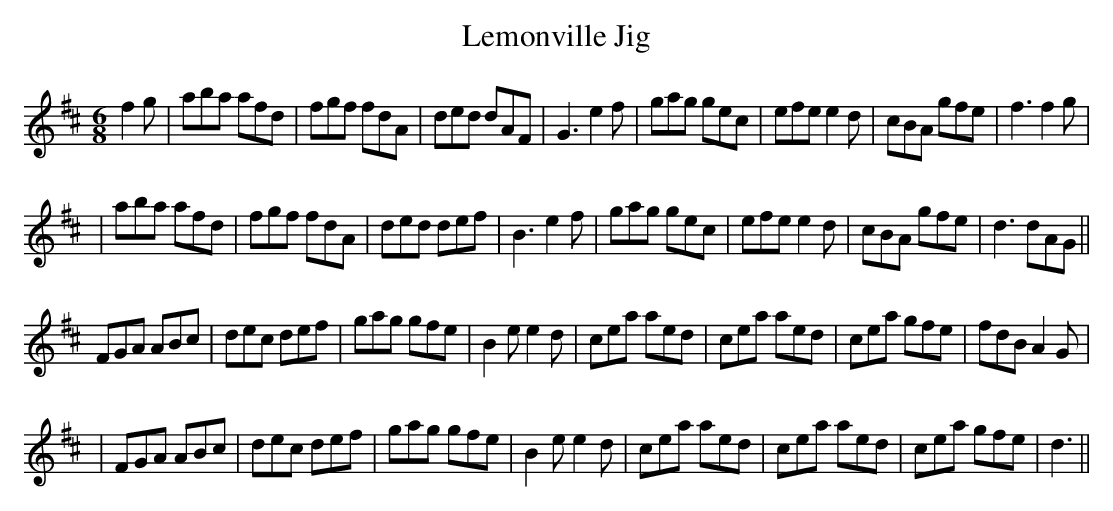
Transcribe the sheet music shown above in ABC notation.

X:1
T: Lemonville Jig
M: 6/8
L: 1/8
K: D
f2g | aba afd | fgf fdA | ded dAF | G3 e2 f |\
gag gec | efe e2d | cBA gfe | f3 f2g |
| aba afd | fgf fdA | ded def | B3 e2 f |\
 gag gec | efe e2d | cBA gfe | d3 dAG ||
 FGA ABc | dec def | gag gfe | B2e e2d |\
 cea aed | cea aed | cea gfe | fdB A2 G|
| FGA ABc | dec def | gag gfe | B2e e2d |\
 cea aed | cea aed | cea gfe | d3 ||
